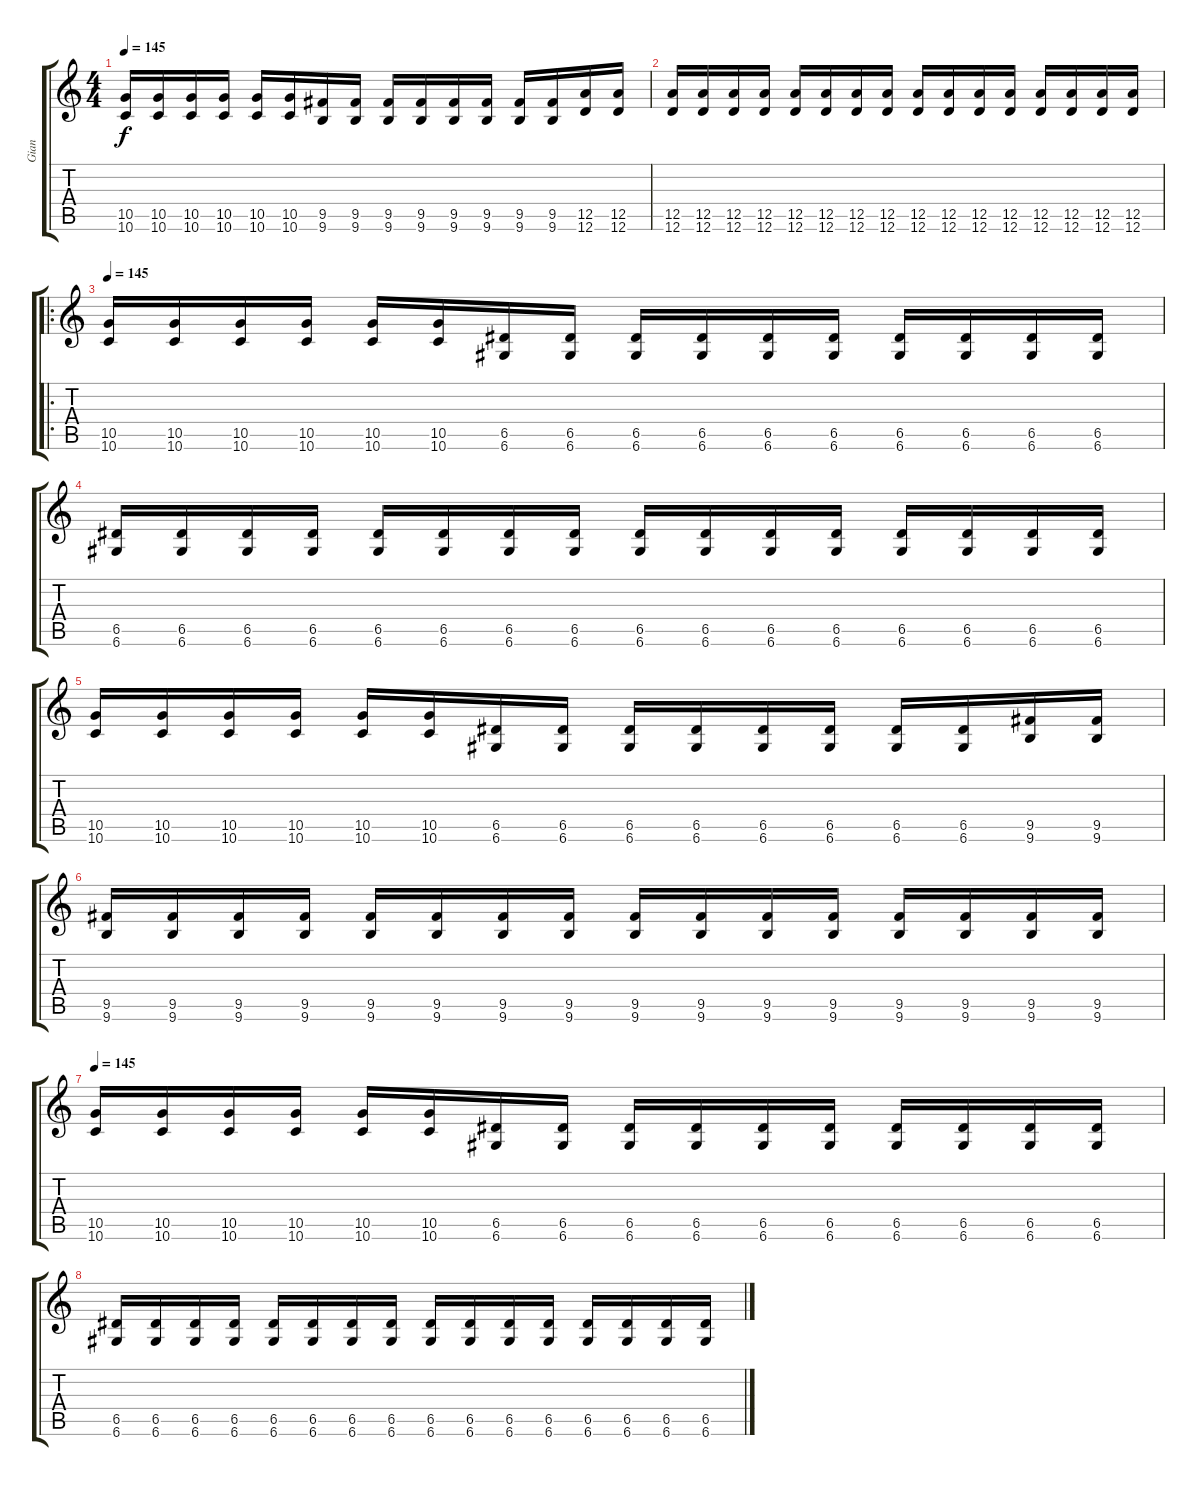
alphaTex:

\track ("Gian" "Gian") {instrument overdrivenguitar}
\staff {score tabs}
\tuning (E4 B3 G3 D3 A2 D2) {hide}
\ts (4 4)
\tempo 145
\clef g2
\ks c
(10.5 10.6).16{dy f} (10.5 10.6).16 (10.5 10.6).16 (10.5 10.6).16 (10.5 10.6).16 (10.5 10.6).16 (9.5 9.6).16 (9.5 9.6).16 (9.5 9.6).16 (9.5 9.6).16 (9.5 9.6).16 (9.5 9.6).16 (9.5 9.6).16 (9.5 9.6).16 (12.5 12.6).16 (12.5 12.6).16 |
(12.5 12.6).16 (12.5 12.6).16 (12.5 12.6).16 (12.5 12.6).16 (12.5 12.6).16 (12.5 12.6).16 (12.5 12.6).16 (12.5 12.6).16 (12.5 12.6).16 (12.5 12.6).16 (12.5 12.6).16 (12.5 12.6).16 (12.5 12.6).16 (12.5 12.6).16 (12.5 12.6).16 (12.5 12.6).16 |
\ro
\tempo 145
(10.5 10.6).16 (10.5 10.6).16 (10.5 10.6).16 (10.5 10.6).16 (10.5 10.6).16 (10.5 10.6).16 (6.5 6.6).16 (6.5 6.6).16 (6.5 6.6).16 (6.5 6.6).16 (6.5 6.6).16 (6.5 6.6).16 (6.5 6.6).16 (6.5 6.6).16 (6.5 6.6).16 (6.5 6.6).16 |
(6.5 6.6).16 (6.5 6.6).16 (6.5 6.6).16 (6.5 6.6).16 (6.5 6.6).16 (6.5 6.6).16 (6.5 6.6).16 (6.5 6.6).16 (6.5 6.6).16 (6.5 6.6).16 (6.5 6.6).16 (6.5 6.6).16 (6.5 6.6).16 (6.5 6.6).16 (6.5 6.6).16 (6.5 6.6).16 |
(10.5 10.6).16 (10.5 10.6).16 (10.5 10.6).16 (10.5 10.6).16 (10.5 10.6).16 (10.5 10.6).16 (6.5 6.6).16 (6.5 6.6).16 (6.5 6.6).16 (6.5 6.6).16 (6.5 6.6).16 (6.5 6.6).16 (6.5 6.6).16 (6.5 6.6).16 (9.5 9.6).16 (9.5 9.6).16 |
(9.5 9.6).16 (9.5 9.6).16 (9.5 9.6).16 (9.5 9.6).16 (9.5 9.6).16 (9.5 9.6).16 (9.5 9.6).16 (9.5 9.6).16 (9.5 9.6).16 (9.5 9.6).16 (9.5 9.6).16 (9.5 9.6).16 (9.5 9.6).16 (9.5 9.6).16 (9.5 9.6).16 (9.5 9.6).16 |
\tempo 145
(10.5 10.6).16 (10.5 10.6).16 (10.5 10.6).16 (10.5 10.6).16 (10.5 10.6).16 (10.5 10.6).16 (6.5 6.6).16 (6.5 6.6).16 (6.5 6.6).16 (6.5 6.6).16 (6.5 6.6).16 (6.5 6.6).16 (6.5 6.6).16 (6.5 6.6).16 (6.5 6.6).16 (6.5 6.6).16 |
(6.5 6.6).16 (6.5 6.6).16 (6.5 6.6).16 (6.5 6.6).16 (6.5 6.6).16 (6.5 6.6).16 (6.5 6.6).16 (6.5 6.6).16 (6.5 6.6).16 (6.5 6.6).16 (6.5 6.6).16 (6.5 6.6).16 (6.5 6.6).16 (6.5 6.6).16 (6.5 6.6).16 (6.5 6.6).16
